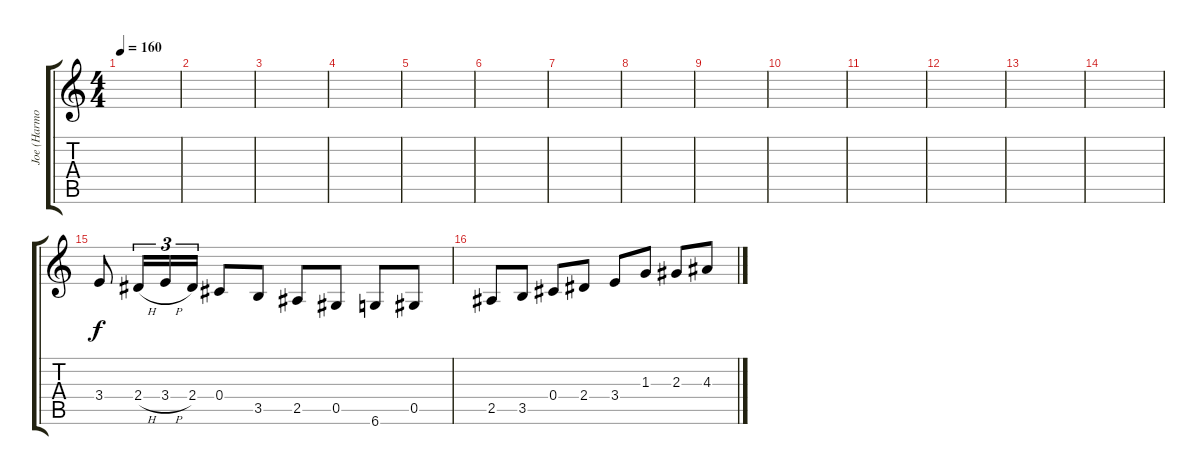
\track ("Joe (Harmony)" "Joe (Harmo") {instrument overdrivenguitar}
\staff {score tabs}
\tuning (Eb4 Bb3 Gb3 Db3 Ab2 Db2) {hide}
\ts (4 4)
\tempo 160
\clef g2
\ks c
|
|
|
|
|
|
|
|
|
|
|
|
|
|
3.4.8 2.4{h}.16{tu (3 2)} 3.4{h}.16{tu (3 2)} 2.4.16{tu (3 2)} 0.4.8 3.5.8 2.5.8 0.5.8 6.6.8 0.5.8 |
2.5.8 3.5.8 0.4.8 2.4.8 3.4.8 1.3.8 2.3.8 4.3.8
